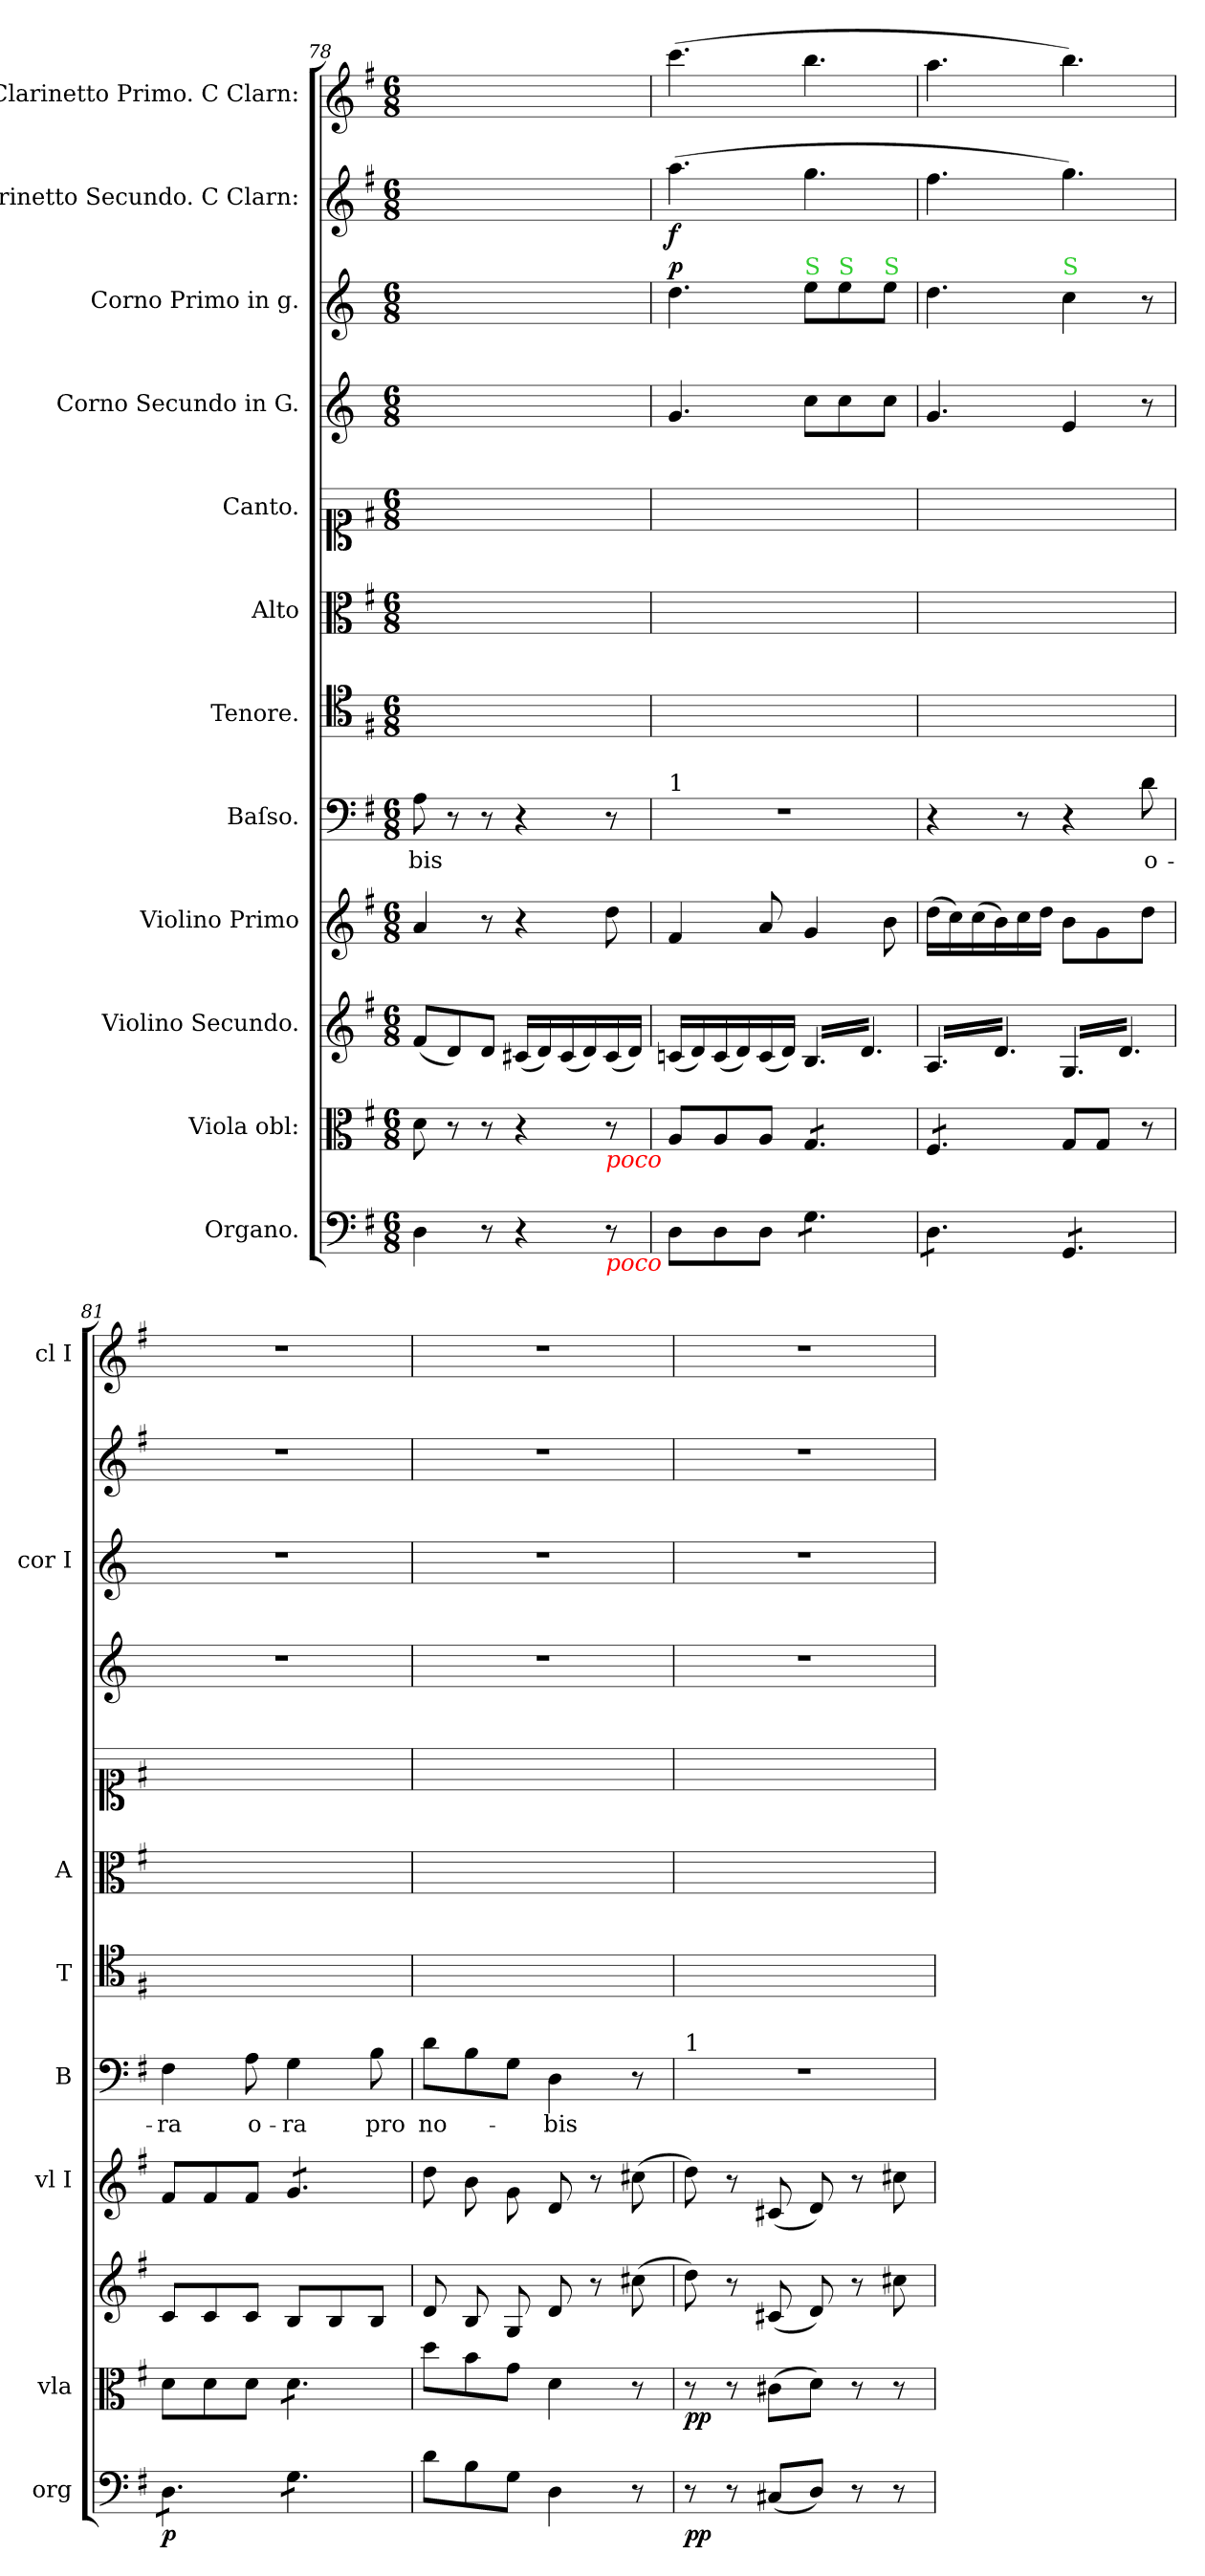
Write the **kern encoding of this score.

**kern	**dynam	**kern	**dynam	**kern	**dynam	**kern	**dynam	**kern	**text	**dynam	**kern	**kern	**kern	**kern	**dynam	**kern	**dynam	**kern	**dynam	**kern
*part12	*part12	*part11	*part11	*part10	*part10	*part9	*part9	*part8	*part8	*part8	*part7	*part6	*part5	*part4	*part4	*part3	*part3	*part2	*part2	*part1
*staff12	*staff12	*staff11	*staff11	*staff10	*staff10	*staff9	*staff9	*staff8	*staff8	*staff8	*staff7	*staff6	*staff5	*staff4	*staff4	*staff3	*staff3	*staff2	*staff2	*staff1
*I"Organo.	*	*I"Viola obl:	*	*I"Violino Secundo.	*	*I"Violino Primo	*	*I"Baſso.	*	*	*I"Tenore.	*I"Alto	*I"Canto.	*I"Corno Secundo in G.	*	*I"Corno Primo in g.	*	*I"Clarinetto Secundo. C Clarn:	*	*I"Clarinetto Primo. C Clarn:
*I'org	*	*I'vla	*	*	*	*I'vl I	*	*I'B	*	*	*I'T	*I'A	*	*	*	*I'cor I	*	*	*	*I'cl I
*clefF4	*	*clefC3	*	*clefG2	*	*clefG2	*	*clefF4	*	*	*clefC4	*clefC3	*clefC1	*clefG2	*	*clefG2	*	*clefG2	*	*clefG2
*	*	*	*	*	*	*	*	*	*	*	*	*	*	*ITrd3c5	*	*ITrd3c5	*	*	*	*
*k[f#]	*	*k[f#]	*	*k[f#]	*	*k[f#]	*	*k[f#]	*	*	*k[f#]	*k[f#]	*k[f#]	*k[f#]	*	*k[f#]	*	*k[f#]	*	*k[f#]
*G:	*	*G:	*	*G:	*	*G:	*	*G:	*	*	*G:	*G:	*G:	*G:	*	*G:	*	*G:	*	*G:
*M6/8	*	*M6/8	*	*M6/8	*	*M6/8	*	*M6/8	*	*	*M6/8	*M6/8	*M6/8	*M6/8	*	*M6/8	*	*M6/8	*	*M6/8
=78	=78	=78	=78	=78	=78	=78	=78	=78	=78	=78	=78	=78	=78	=78	=78	=78	=78	=78	=78	=78
4D\	.	8d\	.	(8f#/L	.	4a/	.	8A\	-bis	.	2.ryy	2.ryy	2.ryy	2.ryy	.	2.ryy	.	2.ryy	.	2.ryy
.	.	8r	.	8d/)	.	.	.	8r	.	.	.	.	.	.	.	.	.	.	.	.
8r	.	8r	.	8d/J	.	8r	.	8r	.	.	.	.	.	.	.	.	.	.	.	.
!	!	!	!	!	!LO:DY:a	!	!	!	!	!	!	!	!	!	!	!	!	!	!	!
4r	.	4r	.	(16c#X/LL	forto	4r	.	4r	.	.	.	.	.	.	.	.	.	.	.	.
.	.	.	.	16d/)	.	.	.	.	.	.	.	.	.	.	.	.	.	.	.	.
.	.	.	.	(16c#/	.	.	.	.	.	.	.	.	.	.	.	.	.	.	.	.
.	.	.	.	16d/)	.	.	.	.	.	.	.	.	.	.	.	.	.	.	.	.
!	!	!LO:TX:b:i:color=red:t=poco	!	!	!	!	!	!	!	!	!	!	!	!	!	!	!	!	!	!
!LO:TX:b:i:color=red:t=poco	!	!	!	!	!	!	!	!	!	!	!	!	!	!	!	!	!	!	!	!
!	!	!	!	!	!	!	!LO:DY:b	!	!	!	!	!	!	!	!	!	!	!	!	!
8r	.	8r	.	(16c#/	.	8dd\	forto	8r	.	.	.	.	.	.	.	.	.	.	.	.
.	.	.	.	16d/JJ)	.	.	.	.	.	.	.	.	.	.	.	.	.	.	.	.
=79	=79	=79	=79	=79	=79	=79	=79	=79	=79	=79	=79	=79	=79	=79	=79	=79	=79	=79	=79	=79
!	!	!	!	!	!	!	!	!LO:TX:a:t=1	!	!	!	!	!	!	!	!	!	!	!	!
!	!LO:DY:b	!	!LO:DY:b	!	!	!	!	!	!	!	!	!	!	!	!	!	!LO:DY:a	!	!LO:DY:b	!
8D\L	fort	8A/L	fort	(16cn/LL	.	4f#/	.	2.r	.	.	2.ryy	2.ryy	2.ryy	4.d/	.	4.a\	p.	(4.aa\	f.	(4.ccc
.	.	.	.	16d/)	.	.	.	.	.	.	.	.	.	.	.	.	.	.	.	.
8D\	.	8A/	.	(16c/	.	.	.	.	.	.	.	.	.	.	.	.	.	.	.	.
.	.	.	.	16d/)	.	.	.	.	.	.	.	.	.	.	.	.	.	.	.	.
8D\J	.	8A/J	.	(16c/	.	8a/	.	.	.	.	.	.	.	.	.	.	.	.	.	.
.	.	.	.	16d/JJ)	.	.	.	.	.	.	.	.	.	.	.	.	.	.	.	.
!	!	!	!	!	!	!	!	!	!	!	!	!	!	!	!	!LO:TX:a:color=limegreen:t=S	!	!	!	!
!	!	!	!	!	!	!	!	!	!	!	!	!	!	!	!LO:DY:a	!	!	!	!	!
*tremolo	*	*	*	*	*	*	*	*	*	*	*	*	*	*	*	*	*	*	*	*
*	*	*tremolo	*	*	*	*	*	*	*	*	*	*	*	*	*	*	*	*	*	*
*	*	*	*	*tremolo	*	*	*	*	*	*	*	*	*	*	*	*	*	*	*	*
8G\L	.	8G/L	.	(16B/LL	.	4g/	.	.	.	.	.	.	.	8g\L	pia	8bL	.	4.gg\	.	4.bb\
.	.	.	.	16d/)	.	.	.	.	.	.	.	.	.	.	.	.	.	.	.	.
!	!	!	!	!	!	!	!	!	!	!	!	!	!	!	!	!LO:TX:a:color=limegreen:t=S	!	!	!	!
8G\	.	8G/	.	16B/	.	.	.	.	.	.	.	.	.	8g\	.	8b	.	.	.	.
.	.	.	.	16d/)	.	.	.	.	.	.	.	.	.	.	.	.	.	.	.	.
!	!	!	!	!	!	!	!	!	!	!	!	!	!	!	!	!LO:TX:a:color=limegreen:t=S	!	!	!	!
8G\J	.	8G/J	.	16B/	.	8b\	.	.	.	.	.	.	.	8g\J	.	8bJ	.	.	.	.
.	.	.	.	16d/)JJ	.	.	.	.	.	.	.	.	.	.	.	.	.	.	.	.
=80	=80	=80	=80	=80	=80	=80	=80	=80	=80	=80	=80	=80	=80	=80	=80	=80	=80	=80	=80	=80
8D\L	.	8F#/L	.	(16A/LL	.	(16dd\LL	.	4r	.	.	2.ryy	2.ryy	2.ryy	4.d/	.	4.a\	.	4.ff#\	.	4.aa\
.	.	.	.	16d/)	.	16cc)	.	.	.	.	.	.	.	.	.	.	.	.	.	.
8D\	.	8F#/	.	16A/	.	(16cc	.	.	.	.	.	.	.	.	.	.	.	.	.	.
.	.	.	.	16d/)	.	16b\)	.	.	.	.	.	.	.	.	.	.	.	.	.	.
!	!	!	!	!	!	!	!	!	!	!LO:DY:a	!	!	!	!	!	!	!	!	!	!
8D\J	.	8F#/J	.	16A/	.	16cc\	.	8r	.	pia	.	.	.	.	.	.	.	.	.	.
*	*	*Xtremolo	*	*	*	*	*	*	*	*	*	*	*	*	*	*	*	*	*	*
.	.	.	.	16d/)JJ	.	16dd\JJ	.	.	.	.	.	.	.	.	.	.	.	.	.	.
!	!	!	!	!	!	!	!	!	!	!	!	!	!	!	!	!LO:TX:a:color=limegreen:t=S	!	!	!	!
8GG/L	.	8G/L	.	(16G/LL	.	8b\L	.	4r	.	.	.	.	.	4B/	.	4g	.	4.gg\)	.	4.bb)
.	.	.	.	16d/)	.	.	.	.	.	.	.	.	.	.	.	.	.	.	.	.
8GG/	.	8G/J	.	16G/	.	8g\	.	.	.	.	.	.	.	.	.	.	.	.	.	.
.	.	.	.	16d/)	.	.	.	.	.	.	.	.	.	.	.	.	.	.	.	.
8GG/J	.	8r	.	16G/	.	8dd\J	.	8d\	o-	.	.	.	.	8r	.	8r	.	.	.	.
.	.	.	.	16d/)JJ	.	.	.	.	.	.	.	.	.	.	.	.	.	.	.	.
*	*	*	*	*Xtremolo	*	*	*	*	*	*	*	*	*	*	*	*	*	*	*	*
=81	=81	=81	=81	=81	=81	=81	=81	=81	=81	=81	=81	=81	=81	=81	=81	=81	=81	=81	=81	=81
!	!LO:DY:b	!	!LO:DY:b	!	!LO:DY:a	!	!LO:DY:b	!	!	!	!	!	!	!	!	!	!	!	!	!
8D\L	p	8d\L	pia	8cL	piano	8f#/L	pia	4F#\	-ra	.	2.ryy	2.ryy	2.ryy	2.r	.	2.r	.	2.r	.	2.r
.	.	.	.	.	.	.	.	.	.	.	.	.	.	.	.	.	.	.	.	.
8D\	.	8d\	.	8c	.	8f#/	.	.	.	.	.	.	.	.	.	.	.	.	.	.
!	!	!	!	!	!	!	!	!	!LO:LY:i	!	!	!	!	!	!	!	!	!	!	!
8D\J	.	8d\J	.	8cJ	.	8f#/J	.	8A\	o-	.	.	.	.	.	.	.	.	.	.	.
!	!	!	!	!	!	!	!	!	!LO:LY:i	!	!	!	!	!	!	!	!	!	!	!
*	*	*tremolo	*	*	*	*	*	*	*	*	*	*	*	*	*	*	*	*	*	*
*	*	*	*	*	*	*tremolo	*	*	*	*	*	*	*	*	*	*	*	*	*	*
8G\L	.	8d\L	.	8B/L	.	8g/L	.	4G\	-ra	.	.	.	.	.	.	.	.	.	.	.
8G\	.	8d\	.	8B/	.	8g/	.	.	.	.	.	.	.	.	.	.	.	.	.	.
8G\J	.	8d\J	.	8B/J	.	8g/J	.	8B\	pro	.	.	.	.	.	.	.	.	.	.	.
*	*	*	*	*	*	*Xtremolo	*	*	*	*	*	*	*	*	*	*	*	*	*	*
*	*	*Xtremolo	*	*	*	*	*	*	*	*	*	*	*	*	*	*	*	*	*	*
*Xtremolo	*	*	*	*	*	*	*	*	*	*	*	*	*	*	*	*	*	*	*	*
=82	=82	=82	=82	=82	=82	=82	=82	=82	=82	=82	=82	=82	=82	=82	=82	=82	=82	=82	=82	=82
8d\L	.	8dd\L	.	8d/	.	8dd\	.	8d\L	no-	.	2.ryy	2.ryy	2.ryy	2.r	.	2.r	.	2.r	.	2.r
8B\	.	8b\	.	8B/	.	8b\	.	8B\	.	.	.	.	.	.	.	.	.	.	.	.
8G\J	.	8g\J	.	8G/	.	8g\	.	8G\J	.	.	.	.	.	.	.	.	.	.	.	.
4D\	.	4d\	.	8d	.	8d/	.	4D\	-bis	.	.	.	.	.	.	.	.	.	.	.
.	.	.	.	8r	.	8r	.	.	.	.	.	.	.	.	.	.	.	.	.	.
!	!	!	!	!	!LO:DY:b	!	!LO:DY:b	!	!	!	!	!	!	!	!	!	!	!	!	!
8r	.	8r	.	(8cc#X\	ppime	(8cc#X	ppiſs	8r	.	.	.	.	.	.	.	.	.	.	.	.
=83	=83	=83	=83	=83	=83	=83	=83	=83	=83	=83	=83	=83	=83	=83	=83	=83	=83	=83	=83	=83
!	!	!	!	!	!	!	!	!LO:TX:a:t=1	!	!	!	!	!	!	!	!	!	!	!	!
!	!LO:DY:b	!	!LO:DY:b	!	!	!	!	!	!	!	!	!	!	!	!	!	!	!	!	!
8r	pp	8r	pp	8dd\)	.	8dd)	.	2.r	.	.	2.ryy	2.ryy	2.ryy	2.r	.	2.r	.	2.r	.	2.r
8r	.	8r	.	8r	.	8r	.	.	.	.	.	.	.	.	.	.	.	.	.	.
(8C#X/L	.	(8c#X\L	.	(8c#X/	.	(8c#X	.	.	.	.	.	.	.	.	.	.	.	.	.	.
8D/J)	.	8d\J)	.	8d/)	.	8d)	.	.	.	.	.	.	.	.	.	.	.	.	.	.
8r	.	8r	.	8r	.	8r	.	.	.	.	.	.	.	.	.	.	.	.	.	.
!	!	!	!	!	!	!	!LO:DY:b	!	!	!	!	!	!	!	!	!	!	!	!	!
8r	.	8r	.	8cc#X\	.	8cc#X	ffme	.	.	.	.	.	.	.	.	.	.	.	.	.
=	=	=	=	=	=	=	=	=	=	=	=	=	=	=	=	=	=	=	=	=
*-	*-	*-	*-	*-	*-	*-	*-	*-	*-	*-	*-	*-	*-	*-	*-	*-	*-	*-	*-	*-
